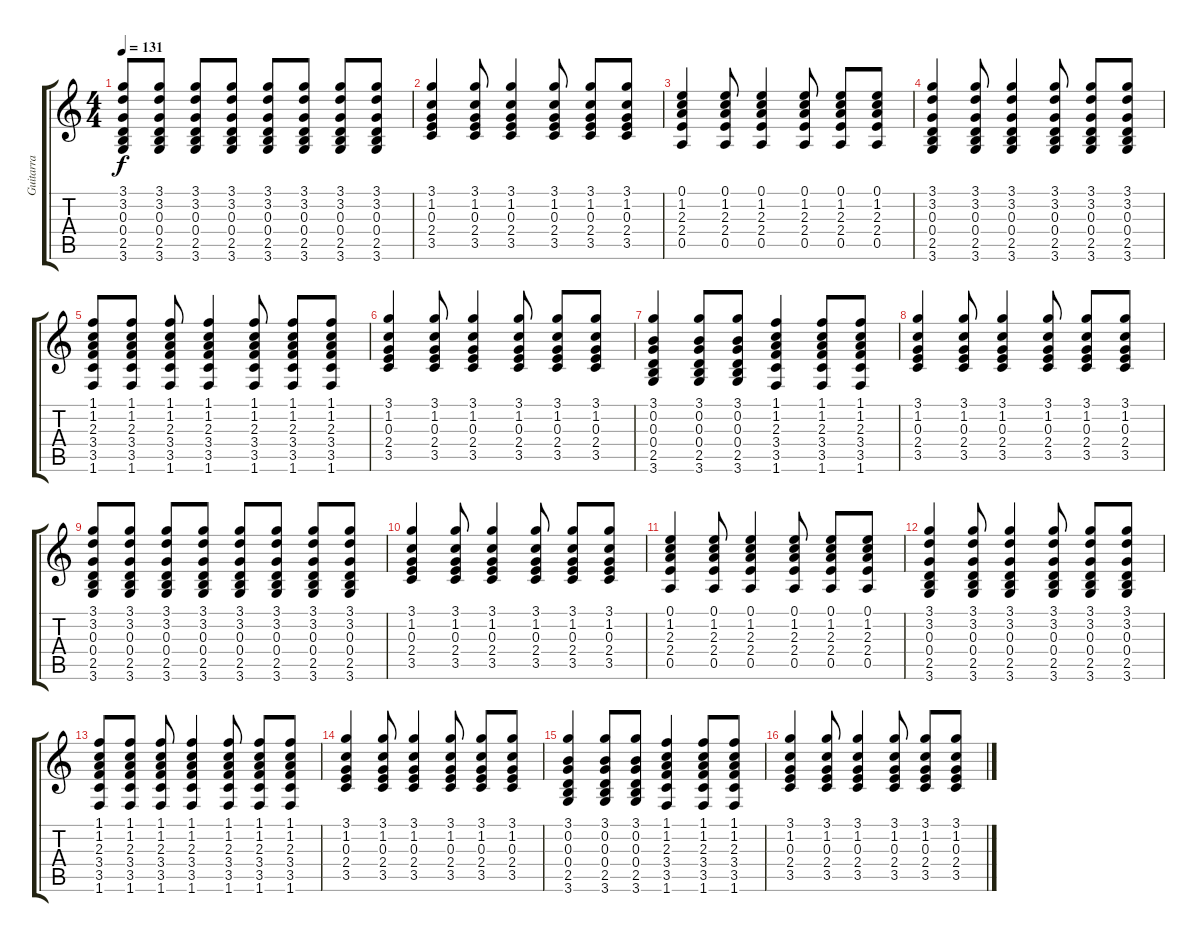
\track ("Guitarra" "Guitarra") {instrument acousticguitarsteel}
\staff {score tabs}
\tuning (E4 B3 G3 D3 A2 E2) {hide}
\ts (4 4)
\tempo 131
\clef g2
\ks c
(3.1 3.2 0.3 0.4 2.5 3.6).8{dy f} (3.1 3.2 0.3 0.4 2.5 3.6).8 (3.1 3.2 0.3 0.4 2.5 3.6).8 (3.1 3.2 0.3 0.4 2.5 3.6).8 (3.1 3.2 0.3 0.4 2.5 3.6).8 (3.1 3.2 0.3 0.4 2.5 3.6).8 (3.1 3.2 0.3 0.4 2.5 3.6).8 (3.1 3.2 0.3 0.4 2.5 3.6).8 |
(3.1 1.2 0.3 2.4 3.5).4 (3.1 1.2 0.3 2.4 3.5).8 (3.1 1.2 0.3 2.4 3.5).4 (3.1 1.2 0.3 2.4 3.5).8 (3.1 1.2 0.3 2.4 3.5).8 (3.1 1.2 0.3 2.4 3.5).8 |
(0.1 1.2 2.3 2.4 0.5).4 (0.1 1.2 2.3 2.4 0.5).8 (0.1 1.2 2.3 2.4 0.5).4 (0.1 1.2 2.3 2.4 0.5).8 (0.1 1.2 2.3 2.4 0.5).8 (0.1 1.2 2.3 2.4 0.5).8 |
(3.1 3.2 0.3 0.4 2.5 3.6).4 (3.1 3.2 0.3 0.4 2.5 3.6).8 (3.1 3.2 0.3 0.4 2.5 3.6).4 (3.1 3.2 0.3 0.4 2.5 3.6).8 (3.1 3.2 0.3 0.4 2.5 3.6).8 (3.1 3.2 0.3 0.4 2.5 3.6).8 |
(1.1 1.2 2.3 3.4 3.5 1.6).8 (1.1 1.2 2.3 3.4 3.5 1.6).8 (1.1 1.2 2.3 3.4 3.5 1.6).8 (1.1 1.2 2.3 3.4 3.5 1.6).4 (1.1 1.2 2.3 3.4 3.5 1.6).8 (1.1 1.2 2.3 3.4 3.5 1.6).8 (1.1 1.2 2.3 3.4 3.5 1.6).8 |
(3.1 1.2 0.3 2.4 3.5).4 (3.1 1.2 0.3 2.4 3.5).8 (3.1 1.2 0.3 2.4 3.5).4 (3.1 1.2 0.3 2.4 3.5).8 (3.1 1.2 0.3 2.4 3.5).8 (3.1 1.2 0.3 2.4 3.5).8 |
(3.1 0.2 0.3 0.4 2.5 3.6).4 (3.1 0.2 0.3 0.4 2.5 3.6).8 (3.1 0.2 0.3 0.4 2.5 3.6).8 (1.1 1.2 2.3 3.4 3.5 1.6).4 (1.1 1.2 2.3 3.4 3.5 1.6).8 (1.1 1.2 2.3 3.4 3.5 1.6).8 |
(3.1 1.2 0.3 2.4 3.5).4 (3.1 1.2 0.3 2.4 3.5).8 (3.1 1.2 0.3 2.4 3.5).4 (3.1 1.2 0.3 2.4 3.5).8 (3.1 1.2 0.3 2.4 3.5).8 (3.1 1.2 0.3 2.4 3.5).8 |
(3.1 3.2 0.3 0.4 2.5 3.6).8 (3.1 3.2 0.3 0.4 2.5 3.6).8 (3.1 3.2 0.3 0.4 2.5 3.6).8 (3.1 3.2 0.3 0.4 2.5 3.6).8 (3.1 3.2 0.3 0.4 2.5 3.6).8 (3.1 3.2 0.3 0.4 2.5 3.6).8 (3.1 3.2 0.3 0.4 2.5 3.6).8 (3.1 3.2 0.3 0.4 2.5 3.6).8 |
(3.1 1.2 0.3 2.4 3.5).4 (3.1 1.2 0.3 2.4 3.5).8 (3.1 1.2 0.3 2.4 3.5).4 (3.1 1.2 0.3 2.4 3.5).8 (3.1 1.2 0.3 2.4 3.5).8 (3.1 1.2 0.3 2.4 3.5).8 |
(0.1 1.2 2.3 2.4 0.5).4 (0.1 1.2 2.3 2.4 0.5).8 (0.1 1.2 2.3 2.4 0.5).4 (0.1 1.2 2.3 2.4 0.5).8 (0.1 1.2 2.3 2.4 0.5).8 (0.1 1.2 2.3 2.4 0.5).8 |
(3.1 3.2 0.3 0.4 2.5 3.6).4 (3.1 3.2 0.3 0.4 2.5 3.6).8 (3.1 3.2 0.3 0.4 2.5 3.6).4 (3.1 3.2 0.3 0.4 2.5 3.6).8 (3.1 3.2 0.3 0.4 2.5 3.6).8 (3.1 3.2 0.3 0.4 2.5 3.6).8 |
(1.1 1.2 2.3 3.4 3.5 1.6).8 (1.1 1.2 2.3 3.4 3.5 1.6).8 (1.1 1.2 2.3 3.4 3.5 1.6).8 (1.1 1.2 2.3 3.4 3.5 1.6).4 (1.1 1.2 2.3 3.4 3.5 1.6).8 (1.1 1.2 2.3 3.4 3.5 1.6).8 (1.1 1.2 2.3 3.4 3.5 1.6).8 |
(3.1 1.2 0.3 2.4 3.5).4 (3.1 1.2 0.3 2.4 3.5).8 (3.1 1.2 0.3 2.4 3.5).4 (3.1 1.2 0.3 2.4 3.5).8 (3.1 1.2 0.3 2.4 3.5).8 (3.1 1.2 0.3 2.4 3.5).8 |
(3.1 0.2 0.3 0.4 2.5 3.6).4 (3.1 0.2 0.3 0.4 2.5 3.6).8 (3.1 0.2 0.3 0.4 2.5 3.6).8 (1.1 1.2 2.3 3.4 3.5 1.6).4 (1.1 1.2 2.3 3.4 3.5 1.6).8 (1.1 1.2 2.3 3.4 3.5 1.6).8 |
(3.1 1.2 0.3 2.4 3.5).4 (3.1 1.2 0.3 2.4 3.5).8 (3.1 1.2 0.3 2.4 3.5).4 (3.1 1.2 0.3 2.4 3.5).8 (3.1 1.2 0.3 2.4 3.5).8 (3.1 1.2 0.3 2.4 3.5).8
